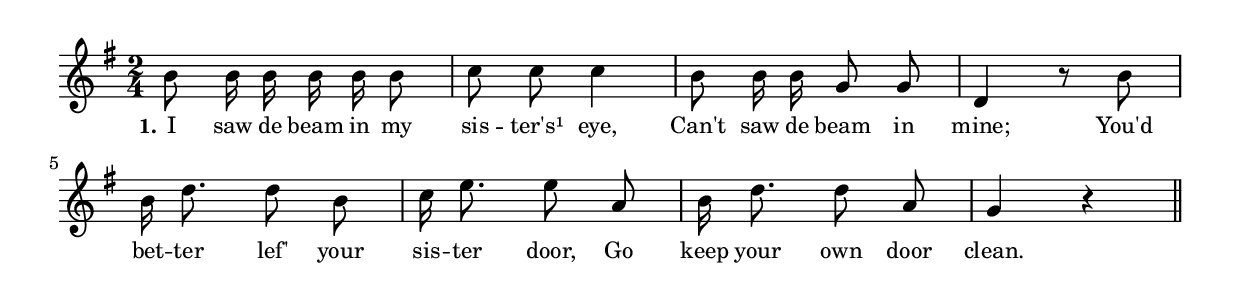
% 023.ly - Score sheet for "I saw the beam in my sister's eye."
% Copyright (C) 2007  Marcus Brinkmann <marcus@gnu.org>
%
% This score sheet is free software; you can redistribute it and/or
% modify it under the terms of the Creative Commons Legal Code
% Attribution-ShareALike as published by Creative Commons; either
% version 2.0 of the License, or (at your option) any later version.
%
% This score sheet is distributed in the hope that it will be useful,
% but WITHOUT ANY WARRANTY; without even the implied warranty of
% MERCHANTABILITY or FITNESS FOR A PARTICULAR PURPOSE.  See the
% Creative Commons Legal Code Attribution-ShareALike for more details.
%
% You should have received a copy of the Creative Commons Legal Code
% Attribution-ShareALike along with this score sheet; if not, write to
% Creative Commons, 543 Howard Street, 5th Floor,
% San Francisco, CA 94105-3013  United States

\version "2.21.0"

% FIXME: can't switch it off for the book.
%\header
%{
%  title = "I saw the beam in my sister's eye,"
%  composer = "trad."
%}

melody =
<<
  \context Voice
  {
    \set Staff.midiInstrument = "acoustic grand"
    \override Staff.VerticalAxisGroup.minimum-Y-extent = #'(0 . 0)

    \autoBeamOff

    \time 2/4
    \clef violin
    \key g \major

    {
      b'8 b'16 b' b' b' b'8 | c''8 c'' c''4 |
      b'8 b'16 b' g'8 g' | d'4 r8 b' |
      b'16 d''8. d''8 b' | c''16 e''8. e''8 a' |
      b'16 d''8. d''8 a' | g'4 r4 \bar "||"
    }
  }
  \new Lyrics
  \lyricsto "" {
    \override LyricText.font-size = #0
    \override StanzaNumber.font-size = #-1

%% EDITED: I like it better with stem down.
%% \override Stem.neutral-direction = #1
    \set stanza = "1."
    I saw de beam in my sis -- ter's¹ eye,
    Can't saw de beam in mine;
    You'd bet -- ter lef' your sis -- ter door,
    Go keep your own door clean.
  }
>>


\score
{
  \new Staff { \melody }

  \layout { indent = 0.0 }
}

\score
{
  \new Staff { \unfoldRepeats \melody }

% Tempo is about 4=100 to 4=120.

  \midi {
    \tempo 4 = 90
    }


}
